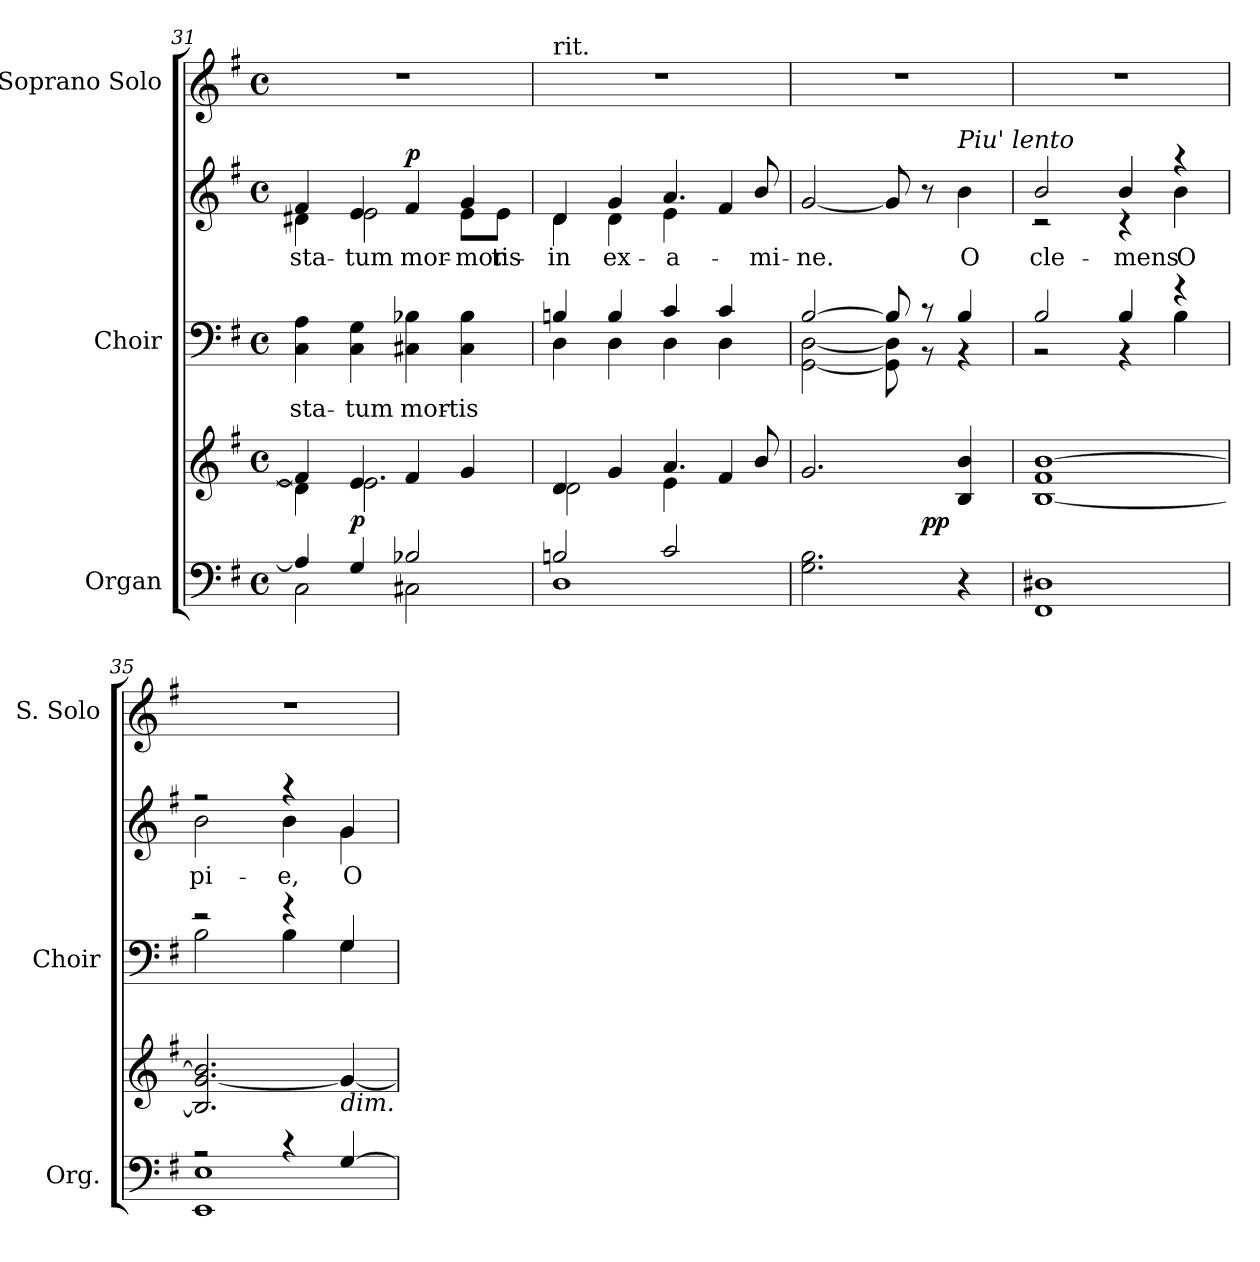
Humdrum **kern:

**kern	**kern	**dynam	**kern	**text	**kern	**text	**dynam	**kern
*part3	*part3	*part3	*part2	*part2	*part2	*part2	*part2	*part1
*staff5	*staff4	*staff4/5	*staff3	*staff3	*staff2	*staff2	*staff2/3	*staff1
*I"Organ	*	*	*I"Choir	*	*	*	*	*I"Soprano Solo
*I'Org.	*	*	*I'Choir	*	*	*	*	*I'S. Solo
*clefF4	*clefG2	*	*clefF4	*	*clefG2	*	*	*clefG2
*k[f#]	*k[f#]	*	*k[f#]	*	*k[f#]	*	*	*k[f#]
*G:	*G:	*	*G:	*	*G:	*	*	*G:
*M4/4	*M4/4	*	*M4/4	*	*M4/4	*	*	*M4/4
*met(c)	*met(c)	*	*met(c)	*	*met(c)	*	*	*met(c)
=31	=31	=31	=31	=31	=31	=31	=31	=31
*^	*^	*	*	*	*	*	*	*
!	!	!	!	!	!	!LO:LY:b:color=#000000	!	!	!	!
!	!	!	!	!	!	!	!	!LO:LY:a:color=#000000	!	!
*	*	*	*	*	*	*	*^	*	*	*
!	!	!	!	!	!	!	!	!	!LO:LY:b:color=#000000	!	!
4Ai/]	2Ci\	4f#i/]	4d#i\]	.	4Ci\ 4Ai	sta-	4f#i/	4d#Xi\	-sta-	.	1r
!	!	!	!	!	!	!LO:LY:b:color=#000000	!	!	!	!	!
!	!	!	!	!	!	!	!	!	!LO:LY:a:color=#000000	!	!
!	!	!	!	!	!	!	!	!	!LO:LY:b:color=#000000	!	!
4Gi/	.	4ei/	2.ei\	p	4Ci\ 4Gi	-tum	4ei/	2ei\	-tum	.	.
!	!	!	!	!	!	!LO:LY:b:color=#000000	!	!	!	!	!
!	!	!	!	!	!	!	!	!	!LO:LY:a:color=#000000	!	!
2B-Xi/	2C#Xi\	4f#i/	.	.	4C#Xi\ 4B-Xi	mor-	4f#i/	.	mor-	p	.
!	!	!	!	!	!	!LO:LY:b:color=#000000	!	!	!	!	!
!	!	!	!	!	!	!	!	!	!LO:LY:a:color=#000000	!	!
!	!	!	!	!	!	!	!	!	!LO:LY:b:color=#000000	!	!
.	.	4gi/	.	.	4C#i\ 4B-i	-tis	4gi/	8ei\L	mor-	.	.
!	!	!	!	!	!	!	!	!	!LO:LY:b:color=#000000	!	!
.	.	.	.	.	.	.	.	8ei\J	-tis	.	.
!!LO:LB:g=z
=32	=32	=32	=32	=32	=32	=32	=32	=32	=32	=32	=32
*	*	*	*	*	*^	*	*	*	*	*	*
!	!	!	!	!	!	!	!	!	!	!	!	!LO:TX:t=rit.
!	!	!	!	!	!	!	!	!	!	!LO:LY:b:color=#000000	!	!
2Bni/	1Di	4di/	2di\	.	4Bni/	4Di\	.	4di/	4di\	in	.	1r
!	!	!	!	!	!	!	!	!	!	!LO:LY:b:color=#000000	!	!
.	.	4gi/	.	.	4Bi/	4Di\	.	4gi/	4di\	ex-	.	.
!	!	!	!	!	!	!	!	!	!	!LO:LY:b:color=#000000	!	!
2ci/	.	4.ai/	4ei\	.	4ci/	4Di\	.	4.ai/	4ei\	-a-	.	.
.	.	.	4f#i/	.	4ci/	4Di\	.	.	4f#i/	.	.	.
!	!	!	!	!	!	!	!	!	!	!LO:LY:b:color=#000000	!	!
.	.	8bi/	.	.	.	.	.	8bi/	.	-mi-	.	.
*v	*v	*	*	*	*	*	*	*v	*v	*	*	*
=33	=33	=33	=33	=33	=33	=33	=33	=33	=33	=33
!	!	!	!	!	!	!	!	!LO:LY:b:color=#000000	!	!
2.Gi\ 2.Bi	2.gi/	2ryy	.	[2Bi/	[2GGi\ [2Di	.	[2gi/	-ne.	.	1r
.	.	8ryy	.	8Bi/]	8GGi\] 8Di]	.	8gi/]	.	.	.
.	.	4.ryy	pp	8r	8r	.	8r	.	.	.
!	!	!	!	!	!	!	!LO:TX:a:i:t=Piu' lento	!	!	!
!	!	!	!	!	!	!	!	!LO:LY:b:color=#000000	!	!
4r	4Bi/ 4bi	.	.	4Bi/	4r	.	4bi\	O	.	.
*	*v	*v	*	*	*	*	*	*	*	*
=34	=34	=34	=34	=34	=34	=34	=34	=34	=34
*	*^	*	*	*	*	*	*	*	*
!	!	!	!	!	!	!	!	!LO:LY:b:color=#000000	!	!
*	*v	*v	*	*	*	*	*^	*	*	*
1FF#i 1D#Xi	[1Bi 1f#i [1bi	.	2Bi/	2r	.	2bi/	2r	cle-	.	1r
!	!	!	!	!	!	!	!	!LO:LY:b:color=#000000	!	!
.	.	.	4Bi/	4r	.	4bi/	4r	-mens	.	.
!	!	!	!	!	!	!	!	!LO:LY:b:color=#000000	!	!
.	.	.	4r	4Bi\	.	4r	4bi\	O	.	.
=35	=35	=35	=35	=35	=35	=35	=35	=35	=35	=35
*^	*	*	*	*	*	*	*	*	*	*
!	!	!	!	!	!	!	!	!	!LO:LY:b:color=#000000	!	!
2r	1EEi 1Ei	2.Bi/] [2.gi 2.bi]	.	2r	2Bi\	.	2r	2bi\	pi-	.	1r
!	!	!	!	!	!	!	!	!	!LO:LY:b:color=#000000	!	!
4r	.	.	.	4r	4Bi\	.	4r	4bi\	-e,	.	.
!	!	!LO:TX:b:i:t=dim.	!	!	!	!	!	!	!	!	!
!	!	!	!	!	!	!	!	!	!LO:LY:b:color=#000000	!	!
[4Gi/	.	4gi/_	.	4Gi/	4Gi\	.	4gi/	4gi\	O	.	.
*	*	*	*	*v	*v	*	*	*	*	*	*
*v	*v	*	*	*	*	*v	*v	*	*	*
=	=	=	=	=	=	=	=	=
*-	*-	*-	*-	*-	*-	*-	*-	*-
